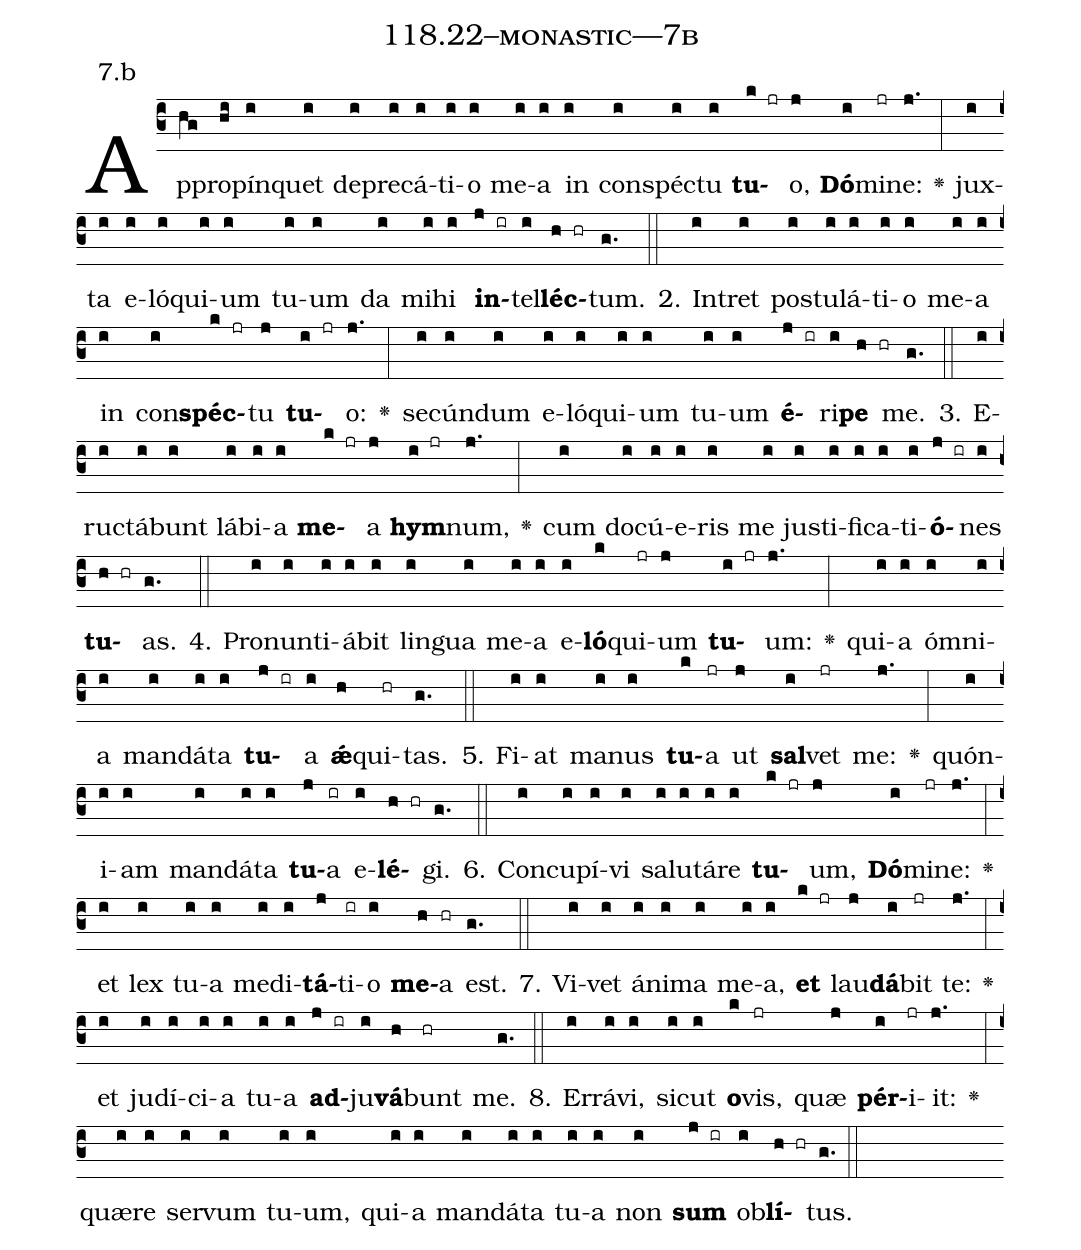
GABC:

name: 118.22--monastic---7b;
annotation: 7.b;
%%
(c3)Ap(hg)pro(hi)pín(i)quet(i) de(i)pre(i)cá(i)ti(i)o(i) me(i)a(i) in(i) con(i)spéc(i)tu(i) <b>tu</b>(k jr)o,(j) <b>Dó</b>(i)mi(jr)ne:(j.) <v>\greheightstar</v>(:) jux(i)ta(i) e(i)ló(i)qui(i)um(i) tu(i)um(i) da(i) mi(i)hi(i) <b>in</b>(j ir)tel(i)<b>léc</b>(h hr)tum.(g.) (::)
2. In(i)tret(i) pos(i)tu(i)lá(i)ti(i)o(i) me(i)a(i) in(i) con(i)<b>spéc</b>(k jr)tu(j) <b>tu</b>(i jr)o:(j.) <v>\greheightstar</v>(:) se(i)cún(i)dum(i) e(i)ló(i)qui(i)um(i) tu(i)um(i) <b>é</b>(j ir)ri(i)<b>pe</b>(h hr) me.(g.) (::)
3. E(i)ruc(i)tá(i)bunt(i) lá(i)bi(i)a(i) <b>me</b>(k jr)a(j) <b>hym</b>(i jr)num,(j.) <v>\greheightstar</v>(:) cum(i) do(i)cú(i)e(i)ris(i) me(i) jus(i)ti(i)fi(i)ca(i)ti(i)<b>ó</b>(j ir)nes(i) <b>tu</b>(h hr)as.(g.) (::)
4. Pro(i)nun(i)ti(i)á(i)bit(i) lin(i)gua(i) me(i)a(i) e(i)<b>ló</b>(k)qui(jr)um(j) <b>tu</b>(i jr)um:(j.) <v>\greheightstar</v>(:) qui(i)a(i) óm(i)ni(i)a(i) man(i)dá(i)ta(i) <b>tu</b>(j ir)a(i) <b>ǽ</b>(h)qui(hr)tas.(g.) (::)
5. Fi(i)at(i) ma(i)nus(i) <b>tu</b>(k)a(jr) ut(j) <b>sal</b>(i)vet(jr) me:(j.) <v>\greheightstar</v>(:) quón(i)i(i)am(i) man(i)dá(i)ta(i) <b>tu</b>(j)a(ir) e(i)<b>lé</b>(h hr)gi.(g.) (::)
6. Con(i)cu(i)pí(i)vi(i) sa(i)lu(i)tá(i)re(i) <b>tu</b>(k jr)um,(j) <b>Dó</b>(i)mi(jr)ne:(j.) <v>\greheightstar</v>(:) et(i) lex(i) tu(i)a(i) me(i)di(i)<b>tá</b>(j)ti(ir)o(i) <b>me</b>(h)a(hr) est.(g.) (::)
7. Vi(i)vet(i) á(i)ni(i)ma(i) me(i)a,(i) <b>et</b>(k jr) lau(j)<b>dá</b>(i)bit(jr) te:(j.) <v>\greheightstar</v>(:) et(i) ju(i)dí(i)ci(i)a(i) tu(i)a(i) <b>ad</b>(j ir)ju(i)<b>vá</b>(h)bunt(hr) me.(g.) (::)
8. Er(i)rá(i)vi,(i) sic(i)ut(i) <b>o</b>(k)vis,(jr) quæ(j) <b>pér</b>(i)i(jr)it:(j.) <v>\greheightstar</v>(:) quæ(i)re(i) ser(i)vum(i) tu(i)um,(i) qui(i)a(i) man(i)dá(i)ta(i) tu(i)a(i) non(i) <b>sum</b>(j ir) ob(i)<b>lí</b>(h hr)tus.(g.) (::)
